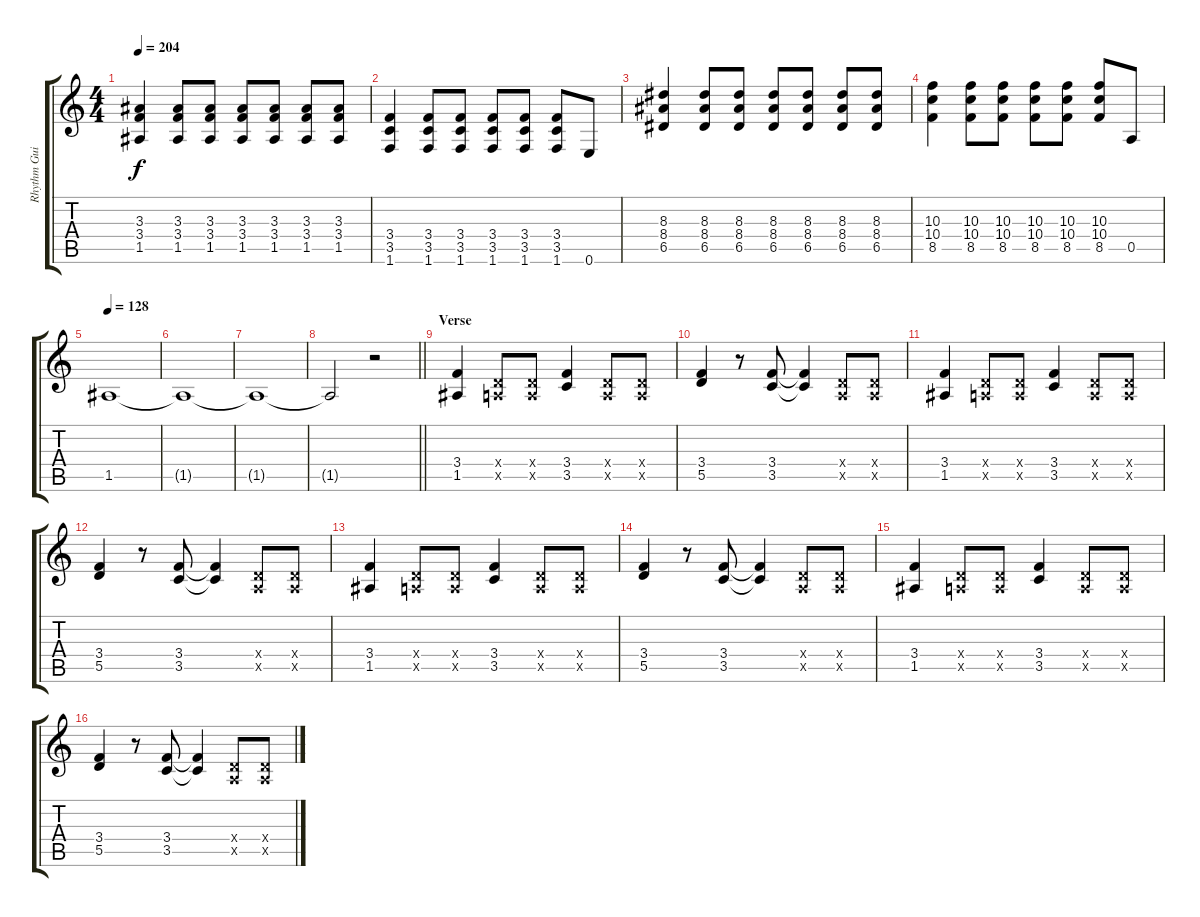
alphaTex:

\track ("Rhythm Guitar" "Rhythm Gui") {instrument distortionguitar}
\staff {score tabs}
\tuning (E4 B3 G3 D3 A2 E2) {hide}
\ts (4 4)
\tempo 204
\clef g2
\ks c
(3.3 3.4 1.5).4{dy f volume 12} (3.3 3.4 1.5).8 (3.3 3.4 1.5).8 (3.3 3.4 1.5).8 (3.3 3.4 1.5).8 (3.3 3.4 1.5).8 (3.3 3.4 1.5).8 |
(3.4 3.5 1.6).4 (3.4 3.5 1.6).8 (3.4 3.5 1.6).8 (3.4 3.5 1.6).8 (3.4 3.5 1.6).8 (3.4 3.5 1.6).8 0.6.8 |
(8.3 8.4 6.5).4 (8.3 8.4 6.5).8 (8.3 8.4 6.5).8 (8.3 8.4 6.5).8 (8.3 8.4 6.5).8 (8.3 8.4 6.5).8 (8.3 8.4 6.5).8 |
(10.3 10.4 8.5).4 (10.3 10.4 8.5).8 (10.3 10.4 8.5).8 (10.3 10.4 8.5).8 (10.3 10.4 8.5).8 (10.3 10.4 8.5).8 0.5.8 |
\tempo 128
1.5.1 |
1.5{t}.1 |
1.5{t}.1 |
\barLineRight lightlight
1.5{t}.2 r.2 |
\section ("" "Verse")
(3.4 1.5).4 (0.4{x} 0.5{x}).8 (0.4{x} 0.5{x}).8 (3.4 3.5).4 (0.4{x} 0.5{x}).8 (0.4{x} 0.5{x}).8 |
(3.4 5.5).4 r.8 (3.4 3.5).8 (3.4{t} 3.5{t}).4 (0.4{x} 0.5{x}).8 (0.4{x} 0.5{x}).8 |
(3.4 1.5).4 (0.4{x} 0.5{x}).8 (0.4{x} 0.5{x}).8 (3.4 3.5).4 (0.4{x} 0.5{x}).8 (0.4{x} 0.5{x}).8 |
(3.4 5.5).4 r.8 (3.4 3.5).8 (3.4{t} 3.5{t}).4 (0.4{x} 0.5{x}).8 (0.4{x} 0.5{x}).8 |
(3.4 1.5).4 (0.4{x} 0.5{x}).8 (0.4{x} 0.5{x}).8 (3.4 3.5).4 (0.4{x} 0.5{x}).8 (0.4{x} 0.5{x}).8 |
(3.4 5.5).4 r.8 (3.4 3.5).8 (3.4{t} 3.5{t}).4 (0.4{x} 0.5{x}).8 (0.4{x} 0.5{x}).8 |
(3.4 1.5).4 (0.4{x} 0.5{x}).8 (0.4{x} 0.5{x}).8 (3.4 3.5).4 (0.4{x} 0.5{x}).8 (0.4{x} 0.5{x}).8 |
(3.4 5.5).4 r.8 (3.4 3.5).8 (3.4{t} 3.5{t}).4 (0.4{x} 0.5{x}).8 (0.4{x} 0.5{x}).8
